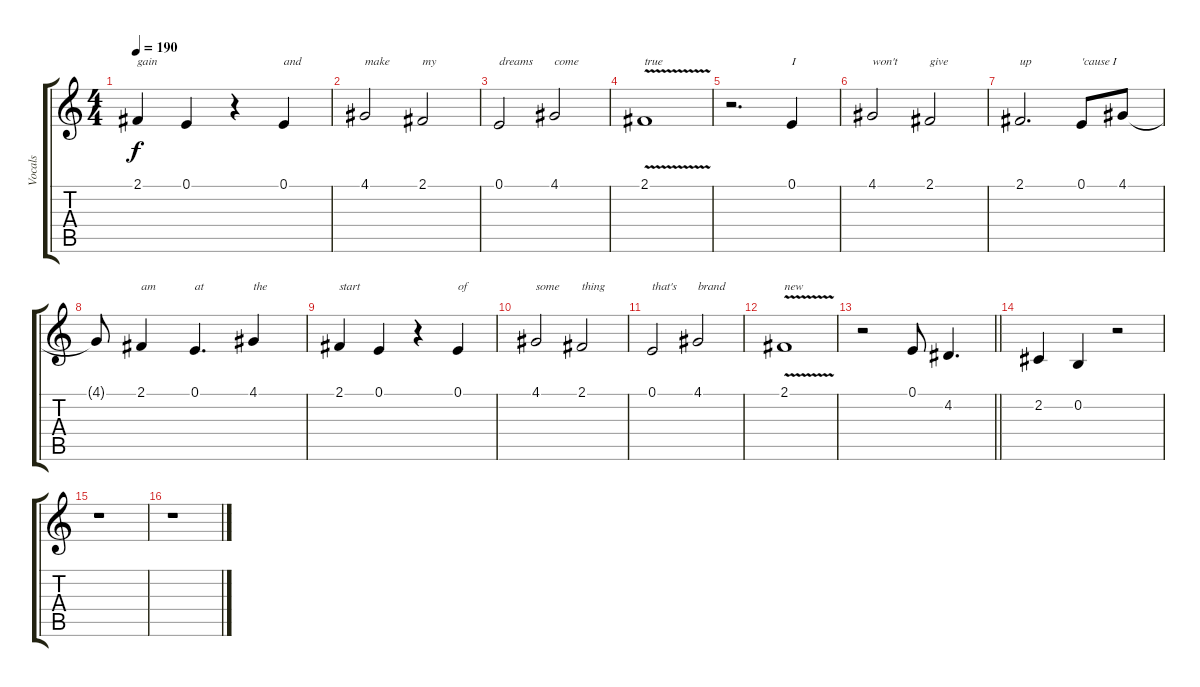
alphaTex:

\track ("Vocals" "Vocals") {instrument oboe}
\staff {score tabs}
\tuning (E4 B3 G3 D3 A2 E2) {hide}
\ts (4 4)
\tempo 190
\clef g2
\ks c
2.1.4{txt "gain" dy f} 0.1.4 r.4 0.1.4{txt "and"} |
4.1.2{txt "make"} 2.1.2{txt "my"} |
0.1.2{txt "dreams"} 4.1.2{txt "come"} |
2.1{v}.1{txt "true"} |
r.2{d} 0.1.4{txt "I"} |
4.1.2{txt "won't"} 2.1.2{txt "give"} |
2.1.2{d txt "up"} 0.1.8{txt "'cause I"} 4.1.8 |
4.1{t}.8 2.1.4{txt "am"} 0.1.4{d txt "at"} 4.1.4{txt "the"} |
2.1.4{txt "start"} 0.1.4 r.4 0.1.4{txt "of"} |
4.1.2{txt "some"} 2.1.2{txt "thing"} |
0.1.2{txt "that's"} 4.1.2{txt "brand"} |
2.1{v}.1{txt "new"} |
\barLineRight lightlight
r.2 0.1.8 4.2.4{d} |
2.2.4 0.2.4 r.2 |
r.1 |
r.1
